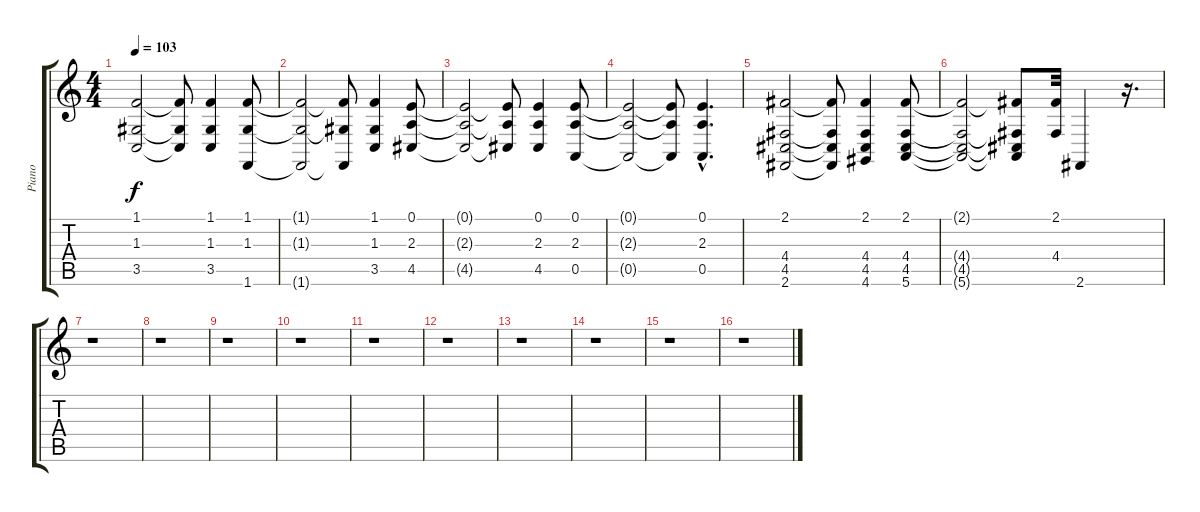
\track ("Piano" "Piano") {instrument electricpiano2}
\staff {score tabs}
\tuning (E4 B3 G3 D3 A2 E2) {hide}
\ts (4 4)
\tempo 103
\clef g2
\ks c
(1.1 1.3 3.5).2{dy f} (1.1{t} 1.3{t} 3.5{t}).8 (1.1 1.3 3.5).4 (1.1 1.3 1.6).8 |
(1.1{t} 1.3{t} 1.6{t}).2 (1.1{t} 1.3{t} 1.6{t}).8 (1.1 1.3 3.5).4 (0.1 2.3 4.5).8 |
(0.1{t} 2.3{t} 4.5{t}).2 (0.1{t} 2.3{t} 4.5{t}).8 (0.1 2.3 4.5).4 (0.1 2.3 0.5).8 |
(0.1{t} 2.3{t} 0.5{t}).2 (0.1{t} 2.3{t} 0.5{t}).8 (0.1{hac} 2.3{hac} 0.5{hac}).4{d} |
(2.1 4.4 4.5 2.6).2 (2.1{t} 4.4{t} 4.5{t} 2.6{t}).8 (2.1 4.4 4.5 4.6).4 (2.1 4.4 4.5 5.6).8 |
(2.1{t} 4.4{t} 4.5{t} 5.6{t}).2 (2.1{t} 4.4{t} 4.5{t} 5.6{t}).8 (2.1 4.4).32 2.6.4 r.16{d} |
r.1 |
r.1 |
r.1 |
r.1 |
r.1 |
r.1 |
r.1 |
r.1 |
r.1 |
r.1
